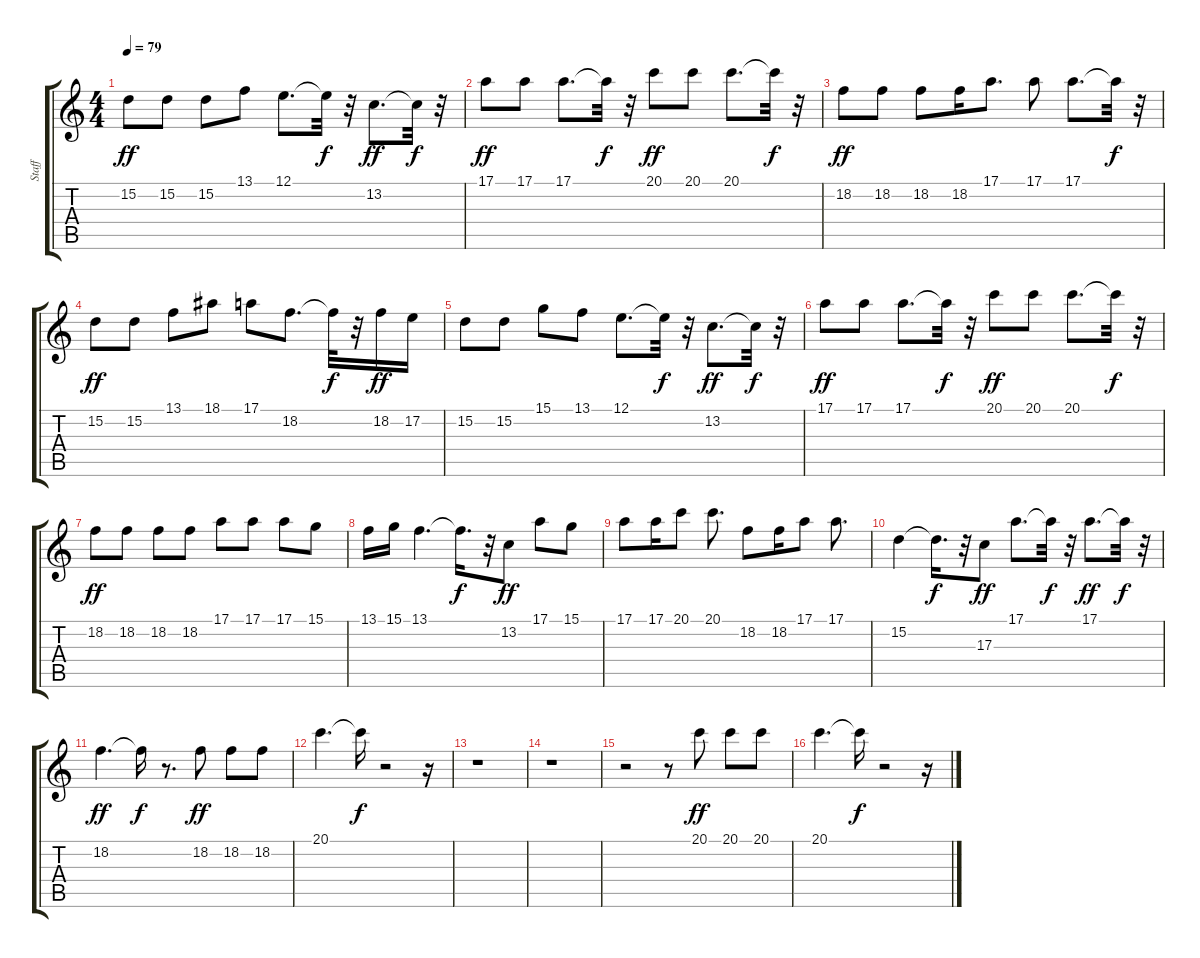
\track ("Staff" "Staff") {instrument piccolo}
\staff {score tabs}
\tuning (E4 B3 G3 D3 A2 E2) {hide}
\ts (4 4)
\tempo 79
\clef g2
\ks c
15.2.8{dy ff} 15.2.8 15.2.8 13.1.8 12.1.8{d} 12.1{t}.32{dy f} r.32 13.2.8{d dy ff} 13.2{t}.32{dy f} r.32 |
17.1.8{dy ff} 17.1.8 17.1.8{d} 17.1{t}.32{dy f} r.32 20.1.8{dy ff} 20.1.8 20.1.8{d} 20.1{t}.32{dy f} r.32 |
18.2.8{dy ff} 18.2.8 18.2.8 18.2.16 17.1.8{d} 17.1.8 17.1.8{d} 17.1{t}.32{dy f} r.32 |
15.2.8{dy ff} 15.2.8 13.1.8 18.1.8 17.1.8 18.2.8{d} 18.2{t}.32{dy f} r.32 18.2.16{dy ff} 17.2.16 |
15.2.8 15.2.8 15.1.8 13.1.8 12.1.8{d} 12.1{t}.32{dy f} r.32 13.2.8{d dy ff} 13.2{t}.32{dy f} r.32 |
17.1.8{dy ff} 17.1.8 17.1.8{d} 17.1{t}.32{dy f} r.32 20.1.8{dy ff} 20.1.8 20.1.8{d} 20.1{t}.32{dy f} r.32 |
18.2.8{dy ff} 18.2.8 18.2.8 18.2.8 17.1.8 17.1.8 17.1.8 15.1.8 |
13.1.16 15.1.16 13.1.4{d} 13.1{t}.16{d dy f} r.32 13.2.8{dy ff} 17.1.8 15.1.8 |
17.1.8 17.1.16 20.1.8 20.1.8{d} 18.2.8 18.2.16 17.1.8 17.1.8{d} |
15.2.4 15.2{t}.16{d dy f} r.32 17.3.8{dy ff} 17.1.8{d} 17.1{t}.32{dy f} r.32 17.1.8{d dy ff} 17.1{t}.32{dy f} r.32 |
18.2.4{d dy ff} 18.2{t}.16{dy f} r.8{d} 18.2.8{dy ff} 18.2.8 18.2.8 |
20.1.4{d} 20.1{t}.16{dy f} r.2 r.16 |
r.1 |
r.1 |
r.2 r.8 20.1.8{dy ff} 20.1.8 20.1.8 |
20.1.4{d} 20.1{t}.16{dy f} r.2 r.16
